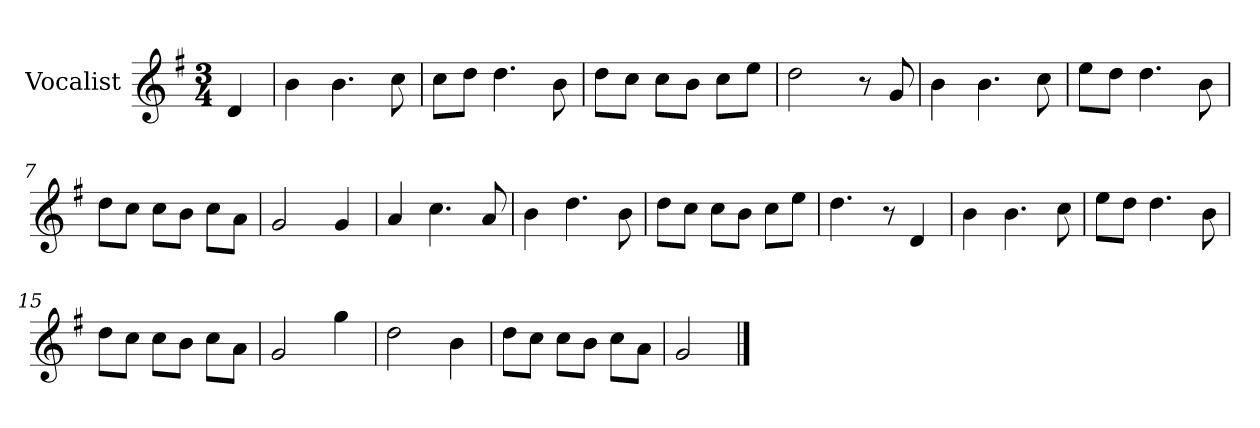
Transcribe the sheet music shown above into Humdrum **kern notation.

**kern
*part1
*staff1
*I"Vocalist
*k[f#]
*G:
*M3/4
=
4d
=1
4b
4.b
8cc
=2
8ccL
8ddJ
4.dd
8b
=3
8ddL
8ccJ
8ccL
8bJ
8ccL
8eeJ
=4
2dd
8r
8g
=5
4b
4.b
8cc
=6
8eeL
8ddJ
4.dd
8b
=7
8ddL
8ccJ
8ccL
8bJ
8ccL
8aJ
=8
2g
4g
=9
4a
4.cc
8a
=10
4b
4.dd
8b
=11
8ddL
8ccJ
8ccL
8bJ
8ccL
8eeJ
=12
4.dd
8r
4d
=13
4b
4.b
8cc
=14
8eeL
8ddJ
4.dd
8b
=15
8ddL
8ccJ
8ccL
8bJ
8ccL
8aJ
=16
2g
4gg
=17
2dd
4b
=18
8ddL
8ccJ
8ccL
8bJ
8ccL
8aJ
=19
2g
==
*-
